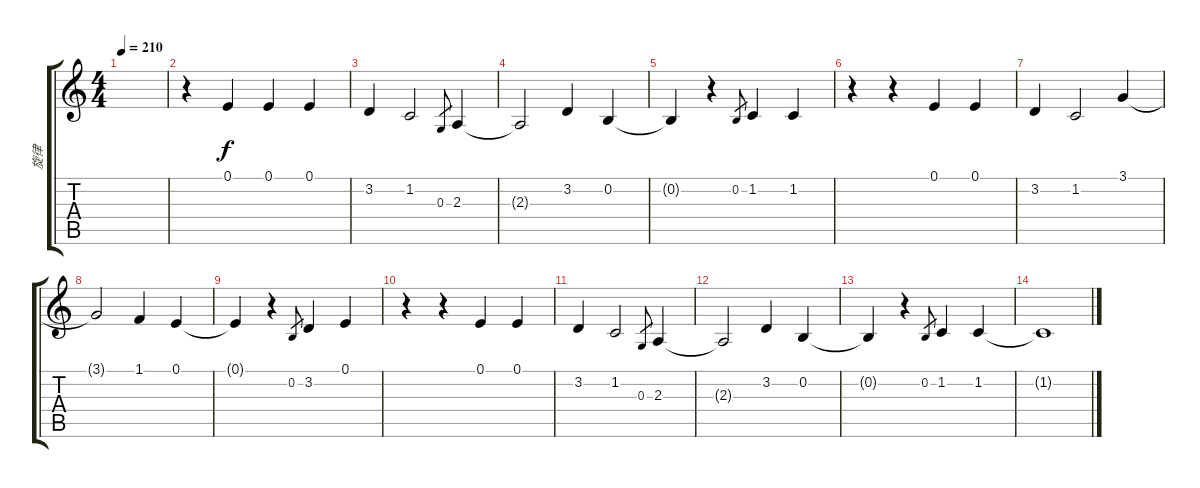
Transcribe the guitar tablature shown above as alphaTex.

\track ("旋律" "旋律") {instrument flute}
\staff {score tabs}
\tuning (E4 B3 G3 D3 A2 E2) {hide}
\ts (4 4)
\tempo 210
\clef g2
\ks c
|
r.4 0.1.4 0.1.4 0.1.4 |
3.2.4 1.2.2 0.3.8{gr} 2.3.4 |
2.3{t}.2 3.2.4 0.2.4 |
0.2{t}.4 r.4 0.2.8{gr} 1.2.4 1.2.4 |
r.4 r.4 0.1.4 0.1.4 |
3.2.4 1.2.2 3.1.4 |
3.1{t}.2 1.1.4 0.1.4 |
0.1{t}.4 r.4 0.2.8{gr} 3.2.4 0.1.4 |
r.4 r.4 0.1.4 0.1.4 |
3.2.4 1.2.2 0.3.8{gr} 2.3.4 |
2.3{t}.2 3.2.4 0.2.4 |
0.2{t}.4 r.4 0.2.8{gr} 1.2.4 1.2.4 |
1.2{t}.1
